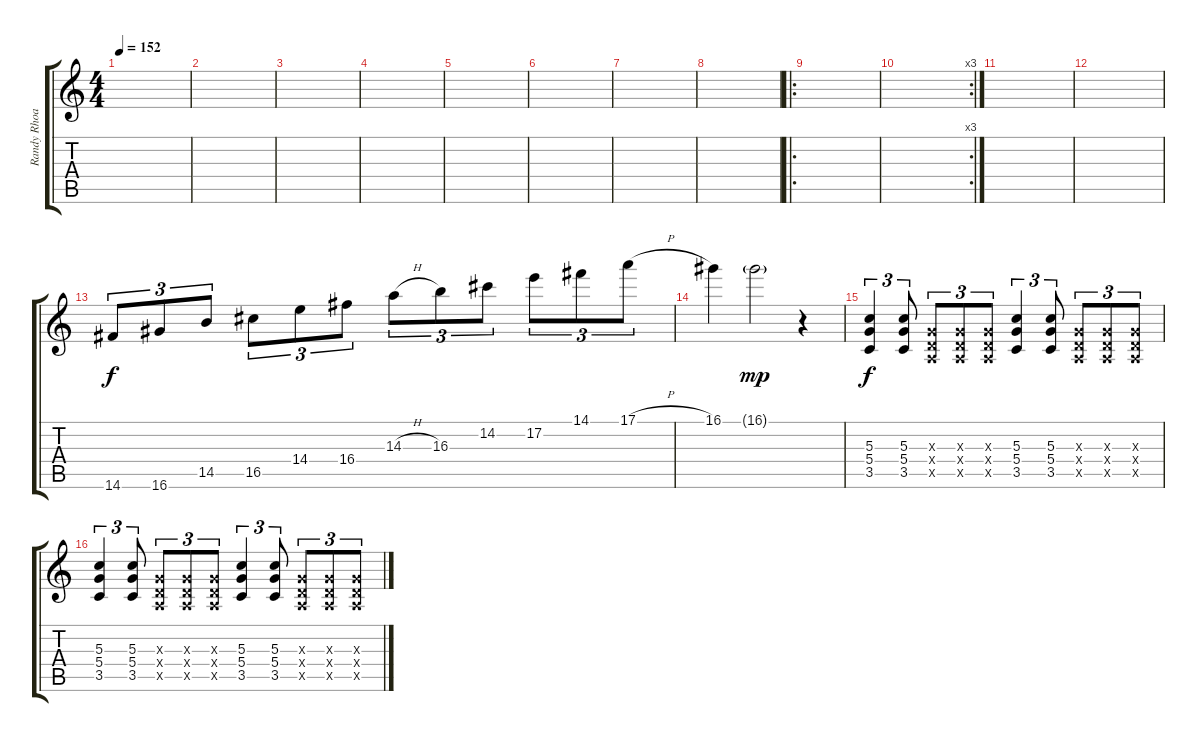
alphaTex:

\track ("Randy Rhoads Fills" "Randy Rhoa") {instrument overdrivenguitar}
\staff {score tabs}
\tuning (E4 B3 G3 D3 A2 E2) {hide}
\ts (4 4)
\tempo 152
\clef g2
\ks c
|
|
|
|
|
|
|
|
\ro
|
\rc 3
|
|
|
14.6.8{tu (3 2) dy f balance 13 instrument distortionguitar} 16.6.8{tu (3 2)} 14.5.8{tu (3 2)} 16.5.8{tu (3 2)} 14.4.8{tu (3 2)} 16.4.8{tu (3 2)} 14.3{h}.8{tu (3 2)} 16.3.8{tu (3 2)} 14.2.8{tu (3 2)} 17.2.8{tu (3 2)} 14.1.8{tu (3 2)} 17.1{h}.8{tu (3 2)} |
16.1.4 16.1{g}.2{dy mp} r.4 |
(5.3 5.4 3.5).4{tu (3 2) dy f volume 11 balance 8} (5.3 5.4 3.5).8{tu (3 2)} (0.3{x} 0.4{x} 0.5{x}).8{tu (3 2)} (0.3{x} 0.4{x} 0.5{x}).8{tu (3 2)} (0.3{x} 0.4{x} 0.5{x}).8{tu (3 2)} (5.3 5.4 3.5).4{tu (3 2)} (5.3 5.4 3.5).8{tu (3 2)} (0.3{x} 0.4{x} 0.5{x}).8{tu (3 2)} (0.3{x} 0.4{x} 0.5{x}).8{tu (3 2)} (0.3{x} 0.4{x} 0.5{x}).8{tu (3 2)} |
(5.3 5.4 3.5).4{tu (3 2)} (5.3 5.4 3.5).8{tu (3 2)} (0.3{x} 0.4{x} 0.5{x}).8{tu (3 2)} (0.3{x} 0.4{x} 0.5{x}).8{tu (3 2)} (0.3{x} 0.4{x} 0.5{x}).8{tu (3 2)} (5.3 5.4 3.5).4{tu (3 2)} (5.3 5.4 3.5).8{tu (3 2)} (0.3{x} 0.4{x} 0.5{x}).8{tu (3 2)} (0.3{x} 0.4{x} 0.5{x}).8{tu (3 2)} (0.3{x} 0.4{x} 0.5{x}).8{tu (3 2)}
